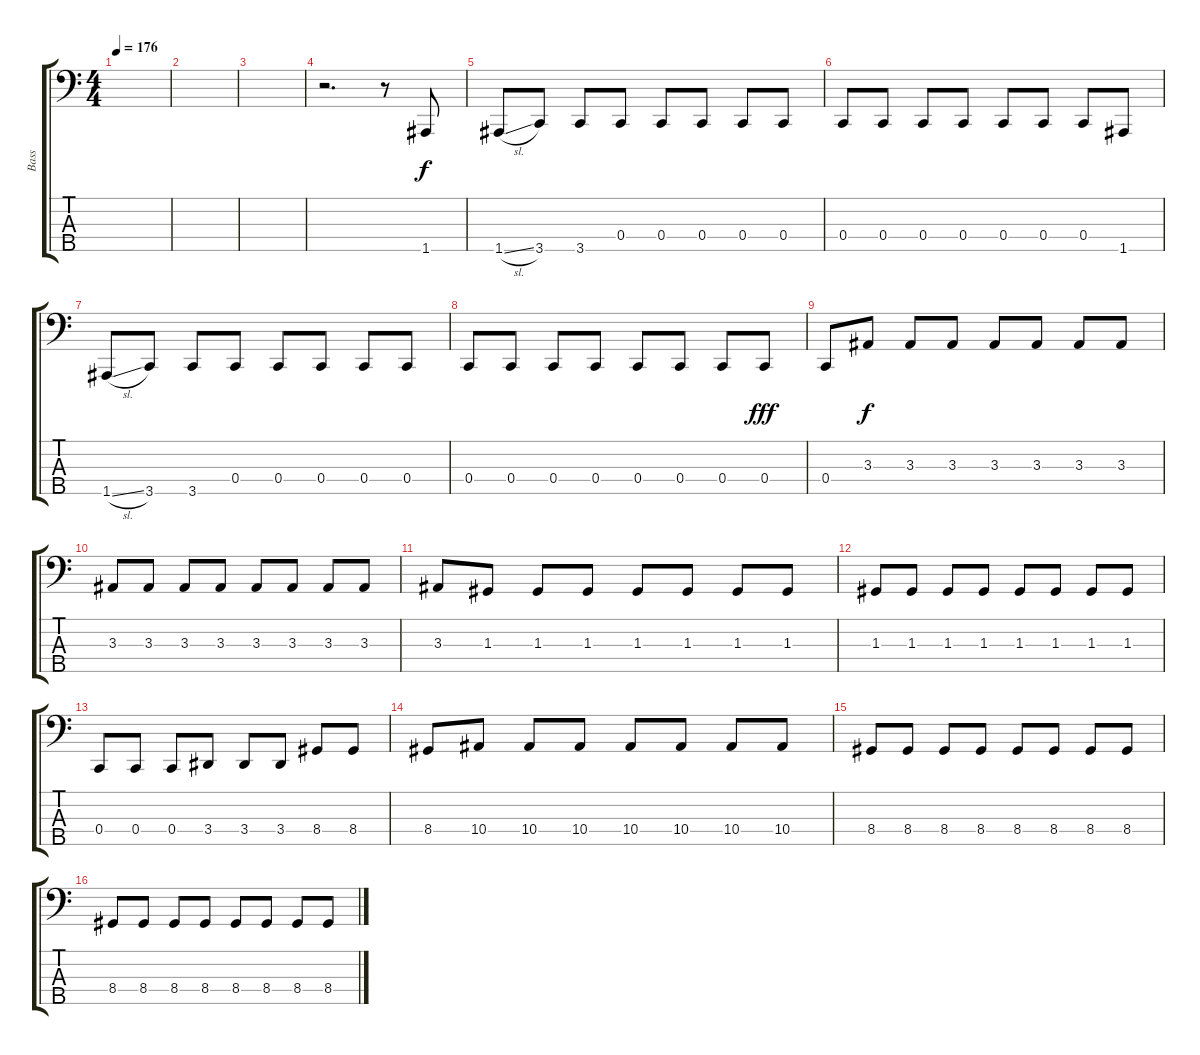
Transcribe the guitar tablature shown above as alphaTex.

\track ("Bass" "Bass") {instrument electricbassfinger}
\staff {score tabs}
\tuning (F2 C2 G1 C1 A0) {hide}
\ts (4 4)
\tempo 176
\clef f4
\ks c
|
|
|
r.2{d} r.8 1.5.8 |
1.5{sl}.8 3.5.8 3.5.8 0.4.8 0.4.8 0.4.8 0.4.8 0.4.8 |
0.4.8 0.4.8 0.4.8 0.4.8 0.4.8 0.4.8 0.4.8 1.5.8 |
1.5{sl}.8 3.5.8 3.5.8 0.4.8 0.4.8 0.4.8 0.4.8 0.4.8 |
0.4.8 0.4.8 0.4.8 0.4.8 0.4.8 0.4.8 0.4.8 0.4.8{dy fff} |
0.4.8 3.3.8{dy f} 3.3.8 3.3.8 3.3.8 3.3.8 3.3.8 3.3.8 |
3.3.8 3.3.8 3.3.8 3.3.8 3.3.8 3.3.8 3.3.8 3.3.8 |
3.3.8 1.3.8 1.3.8 1.3.8 1.3.8 1.3.8 1.3.8 1.3.8 |
1.3.8 1.3.8 1.3.8 1.3.8 1.3.8 1.3.8 1.3.8 1.3.8 |
0.4.8 0.4.8 0.4.8 3.4.8 3.4.8 3.4.8 8.4.8 8.4.8 |
8.4.8 10.4.8 10.4.8 10.4.8 10.4.8 10.4.8 10.4.8 10.4.8 |
8.4.8 8.4.8 8.4.8 8.4.8 8.4.8 8.4.8 8.4.8 8.4.8 |
8.4.8 8.4.8 8.4.8 8.4.8 8.4.8 8.4.8 8.4.8 8.4.8
